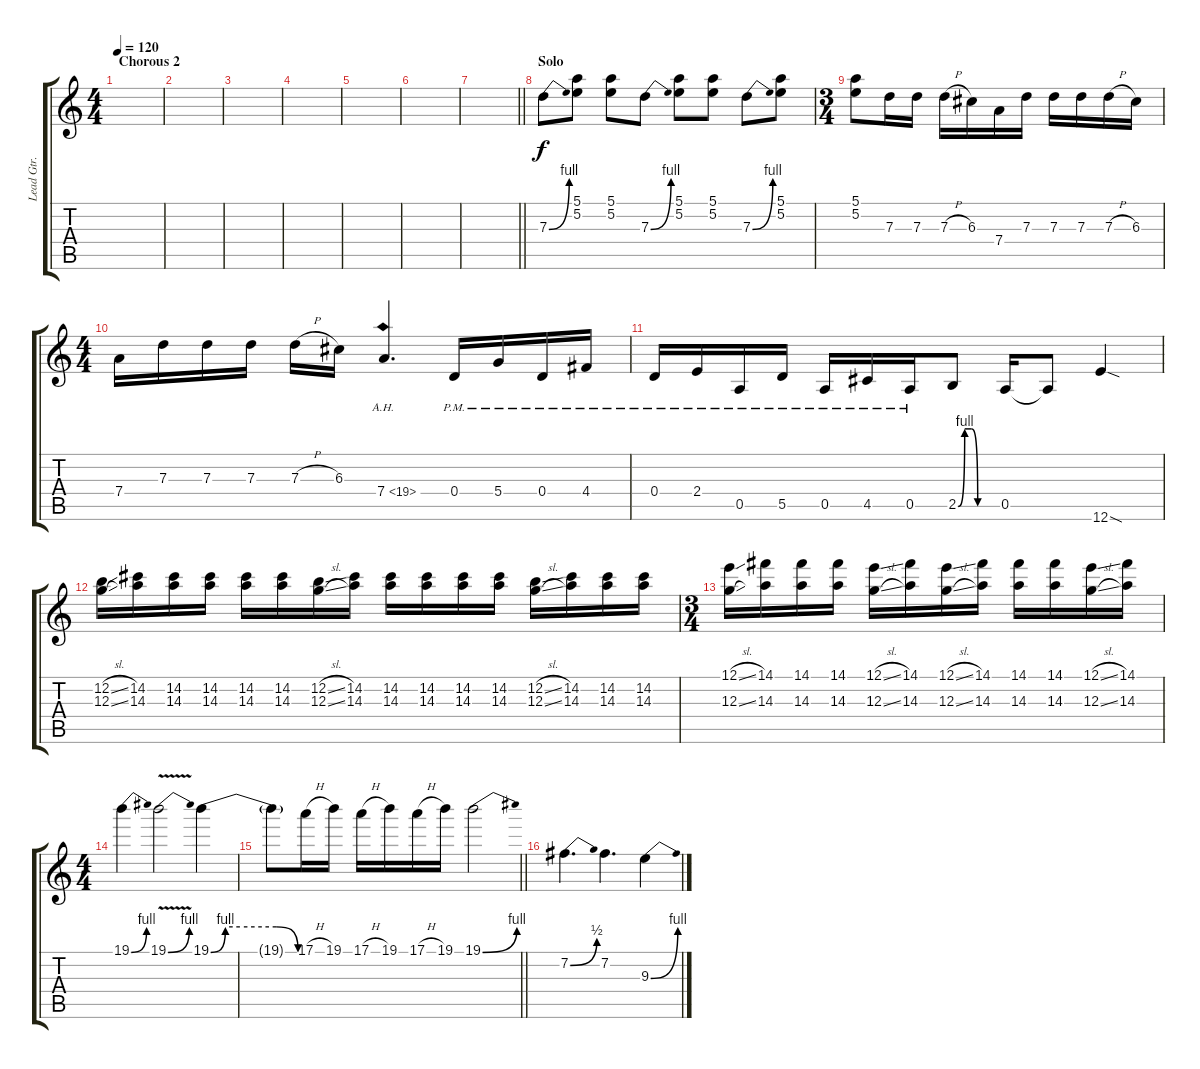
\track ("Lead Gtr." "Lead Gtr.") {instrument overdrivenguitar}
\staff {score tabs}
\tuning (E4 B3 G3 D3 A2 E2) {hide}
\ts (4 4)
\section ("" "Chorous 2")
\tempo 120
\clef g2
\ks c
|
|
|
|
|
|
\barLineRight lightlight
|
\section ("" "Solo")
7.3{be (bend 0 0 60 4)}.8 (5.1 5.2).8 (5.1 5.2).8 7.3{be (bend 0 0 60 4)}.8 (5.1 5.2).8 (5.1 5.2).8 7.3{be (bend 0 0 60 4)}.8 (5.1 5.2).8 |
\ts (3 4)
(5.1 5.2).8 7.3.16 7.3.16 7.3{h}.16 6.3.16 7.4.16 7.3.16 7.3.16 7.3.16 7.3{h}.16 6.3.16 |
\ts (4 4)
7.4.16 7.3.16 7.3.16 7.3.16 7.3{h}.16 6.3.16 7.4{ah 12}.4{d} 0.4{pm}.16 5.4{pm}.16 0.4{pm}.16 4.4{pm}.16 |
0.4{pm}.16 2.4{pm}.16 0.5{pm}.16 5.5{pm}.16 0.5{pm}.16 4.5{pm}.16 0.5{pm}.16 2.5{be (custom 0 0 10 4 20 4 30 0 60 0)}.8 0.5.16 0.5{t}.8 12.6{sod}.4 |
(12.2{sl} 12.3{sl}).16 (14.2 14.3).16 (14.2 14.3).16 (14.2 14.3).16 (14.2 14.3).16 (14.2 14.3).16 (12.2{sl} 12.3{sl}).16 (14.2 14.3).16 (14.2 14.3).16 (14.2 14.3).16 (14.2 14.3).16 (14.2 14.3).16 (12.2{sl} 12.3{sl}).16 (14.2 14.3).16 (14.2 14.3).16 (14.2 14.3).16 |
\ts (3 4)
(12.1{sl} 12.3{sl}).16 (14.1 14.3).16 (14.1 14.3).16 (14.1 14.3).16 (12.1{sl} 12.3{sl}).16 (14.1 14.3).16 (12.1{sl} 12.3{sl}).16 (14.1 14.3).16 (14.1 14.3).16 (14.1 14.3).16 (12.1{sl} 12.3{sl}).16 (14.1 14.3).16 |
\ts (4 4)
19.1{be (bend 0 0 60 4)}.4 19.1{be (bend 0 0 60 4) v}.2 19.1{be (custom 0 0 10 4 20 4 45 4 60 0)}.4 |
\barLineRight lightlight
19.1{t}.8 17.1{h}.16 19.1.16 17.1{h}.16 19.1.16 17.1{h}.16 19.1.16 19.1{be (bend 0 0 60 4)}.2 |
\section ("" "")
7.2{be (bend 0 0 60 2)}.4{d volume 10} 7.2.4{d} 9.3{be (bend 0 0 60 4)}.4{volume 13}
